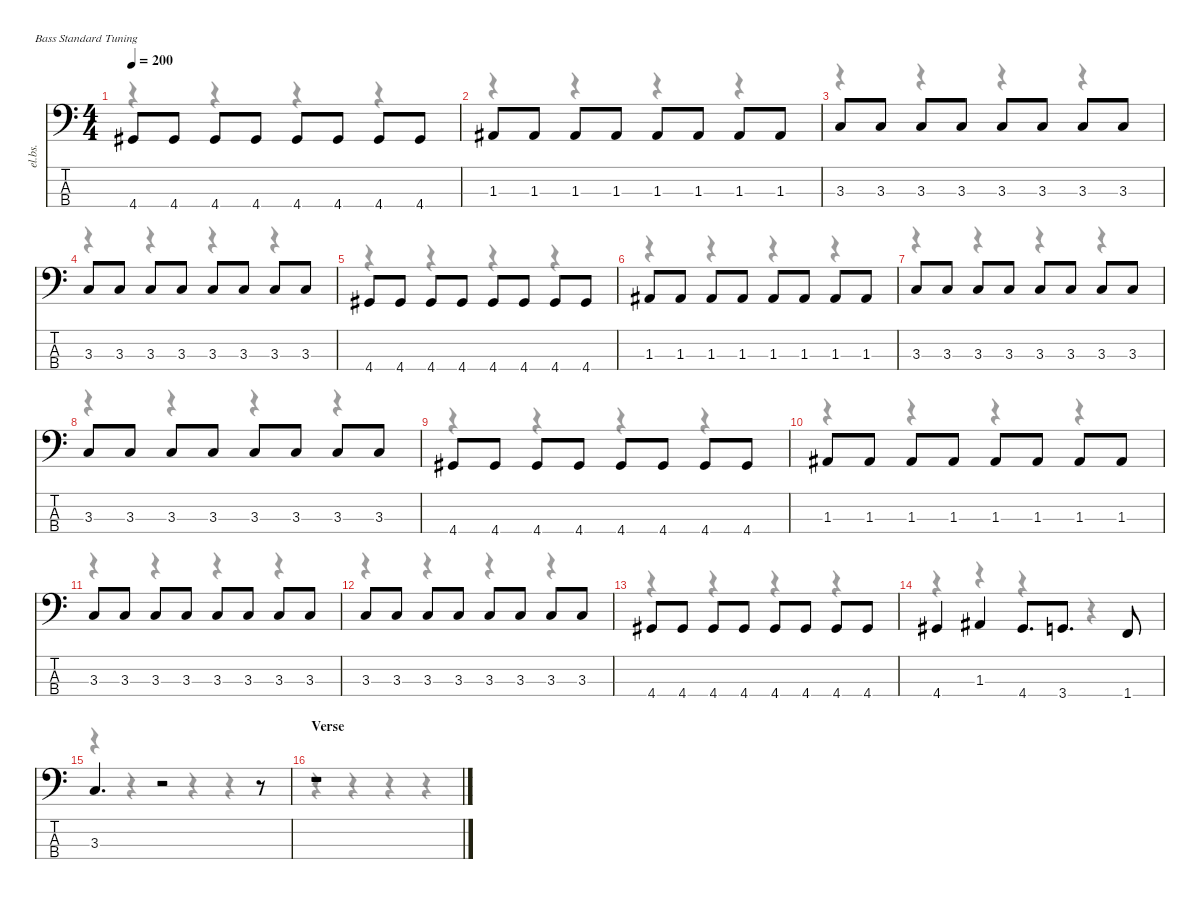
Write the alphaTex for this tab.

\hideDynamics
\bracketExtendMode nobrackets
\otherSystemsTrackNameOrientation horizontal
\track ("Bass" "el.bs.") {instrument electricbassfinger}
\staff {score tabs}
\tuning (G2 D2 A1 E1)
\voice
\ts (4 4)
\scale
0.980728
\tempo 200
\accidentals auto
\clef f4
\ottava regular
\simile none
\ks c
4.4{acc #}.8{dy f} 4.4{acc #}.8 4.4{acc #}.8 4.4{acc #}.8 4.4{acc #}.8 4.4{acc #}.8 4.4{acc #}.8 4.4{acc #}.8 |
\scale
0.980728 1.3{acc #}.8 1.3{acc #}.8 1.3{acc #}.8 1.3{acc #}.8 1.3{acc #}.8 1.3{acc #}.8 1.3{acc #}.8 1.3{acc #}.8 |
\scale
1.08422 3.3.8 3.3.8 3.3.8 3.3.8 3.3.8 3.3.8 3.3.8 3.3.8 |
\scale
0.977271 3.3.8 3.3.8 3.3.8 3.3.8 3.3.8 3.3.8 3.3.8 3.3.8 |
\scale
0.984627 4.4{acc #}.8 4.4{acc #}.8 4.4{acc #}.8 4.4{acc #}.8 4.4{acc #}.8 4.4{acc #}.8 4.4{acc #}.8 4.4{acc #}.8 |
\scale
0.984627 1.3{acc #}.8 1.3{acc #}.8 1.3{acc #}.8 1.3{acc #}.8 1.3{acc #}.8 1.3{acc #}.8 1.3{acc #}.8 1.3{acc #}.8 |
\scale
0.984627 3.3.8 3.3.8 3.3.8 3.3.8 3.3.8 3.3.8 3.3.8 3.3.8 |
\scale
0.984627 3.3.8 3.3.8 3.3.8 3.3.8 3.3.8 3.3.8 3.3.8 3.3.8 |
\scale
1.08606 4.4{acc #}.8 4.4{acc #}.8 4.4{acc #}.8 4.4{acc #}.8 4.4{acc #}.8 4.4{acc #}.8 4.4{acc #}.8 4.4{acc #}.8 |
\scale
0.982788 1.3{acc #}.8 1.3{acc #}.8 1.3{acc #}.8 1.3{acc #}.8 1.3{acc #}.8 1.3{acc #}.8 1.3{acc #}.8 1.3{acc #}.8 |
\scale
0.982788 3.3.8 3.3.8 3.3.8 3.3.8 3.3.8 3.3.8 3.3.8 3.3.8 |
\scale
0.982788 3.3.8 3.3.8 3.3.8 3.3.8 3.3.8 3.3.8 3.3.8 3.3.8 |
\scale
0.982788 4.4{acc #}.8 4.4{acc #}.8 4.4{acc #}.8 4.4{acc #}.8 4.4{acc #}.8 4.4{acc #}.8 4.4{acc #}.8 4.4{acc #}.8 |
\scale
0.982788 4.4{acc #}.4 1.3{acc #}.4 4.4{acc #}.8{d} 3.4.8{d} 1.4.8 |
\scale
1.12755 3.3.4{d} r.2 r.8 |
\section ("" "Verse")
\scale
0.992988 r.1
\voice
\clef f4
\ottava regular
\simile none
\ks c
r.4{dy mf} r.4 r.4 r.4 |
r.4 r.4 r.4 r.4 |
r.4 r.4 r.4 r.4 |
r.4 r.4 r.4 r.4 |
r.4 r.4 r.4 r.4 |
r.4 r.4 r.4 r.4 |
r.4 r.4 r.4 r.4 |
r.4 r.4 r.4 r.4 |
r.4 r.4 r.4 r.4 |
r.4 r.4 r.4 r.4 |
r.4 r.4 r.4 r.4 |
r.4 r.4 r.4 r.4 |
r.4 r.4 r.4 r.4 |
r.4 r.4 r.4 r.4 |
r.4 r.4 r.4 r.4 |
r.4 r.4 r.4 r.4
